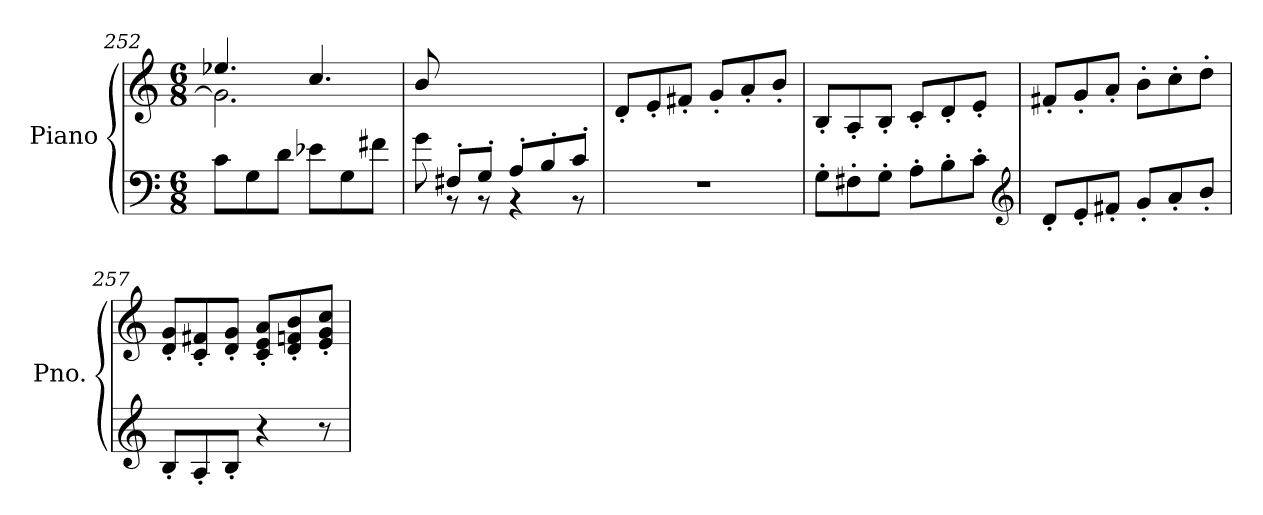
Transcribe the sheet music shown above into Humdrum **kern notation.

**kern	**kern
*part1	*part1
*staff2	*staff1
*I"Piano	*
*I'Pno.	*
*clefF4	*clefG2
*k[]	*k[]
*C:	*C:
*M6/8	*M6/8
=252	=252
*	*^
8c\L	4.ee-X/	2.g\]
8G\	.	.
8d\J	.	.
8e-X\L	4.cc/	.
8G\	.	.
8f#X\J	.	.
*	*v	*v
=253	=253
*^	*
8ryy	8g\	8b/
8F#X'/L	8rBB	2ryy
8G'/J	8rBB	.
8A'/L	4rBB	.
8B'/	.	.
8c'/J	8rBB	8ryy
*v	*v	*
!!LO:PB:g=z
=254	=254
2.r	8d'/L
.	8e'/
.	8f#X'/J
.	8g'/L
.	8a'/
.	8b'/J
=255	=255
8G'\L	8B'/L
8F#X'\	8A'/
8G'\J	8B'/J
8A'\L	8c'/L
8B'\	8d'/
8c'\J	8e'/J
*clefG2	*
=256	=256
8d'/L	8f#X'/L
8e'/	8g'/
8f#X'/J	8a'/J
8g'/L	8b'\L
8a'/	8cc'\
8b'/J	8dd'\J
=257	=257
8B'/L	8d/' 8g/'L
8A'/	8c/' 8f#X/'
8B'/J	8d/' 8g/'J
4r	8c/' 8e/' 8a/'L
.	8d/' 8fn/' 8b/'
8r	8e/' 8g/' 8cc/'J
=	=
*-	*-
